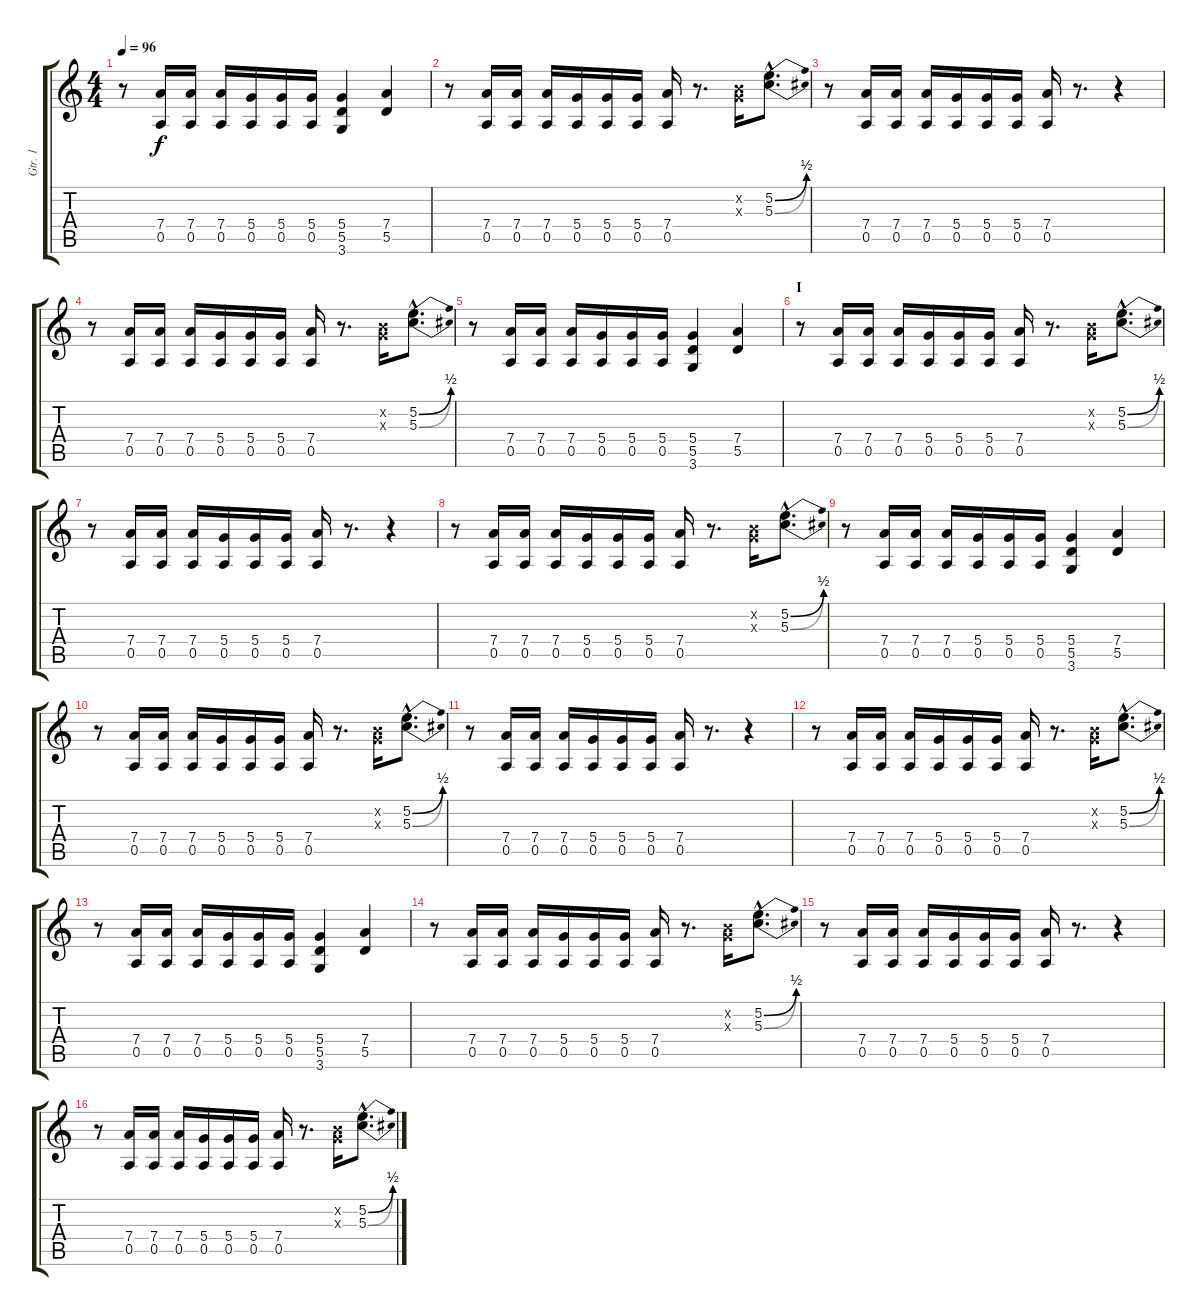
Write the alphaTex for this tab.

\track ("Gtr. 1" "Gtr. 1") {instrument distortionguitar}
\staff {score tabs}
\tuning (E4 B3 G3 D3 A2 E2) {hide}
\ts (4 4)
\tempo 96
\clef g2
\ks c
r.8{dy f} (7.4 0.5).16 (7.4 0.5).16 (7.4 0.5).16 (5.4 0.5).16 (5.4 0.5).16 (5.4 0.5).16 (5.4 5.5 3.6).4 (7.4 5.5).4 |
r.8 (7.4 0.5).16 (7.4 0.5).16 (7.4 0.5).16 (5.4 0.5).16 (5.4 0.5).16 (5.4 0.5).16 (7.4 0.5).16 r.8{d} (0.2{x} 0.3{x}).16 (5.2{be (bend 0 0 60 2) hac} 5.3{be (bend 0 0 60 2) hac}).8{d} |
r.8 (7.4 0.5).16 (7.4 0.5).16 (7.4 0.5).16 (5.4 0.5).16 (5.4 0.5).16 (5.4 0.5).16 (7.4 0.5).16 r.8{d} r.4 |
r.8 (7.4 0.5).16 (7.4 0.5).16 (7.4 0.5).16 (5.4 0.5).16 (5.4 0.5).16 (5.4 0.5).16 (7.4 0.5).16 r.8{d} (0.2{x} 0.3{x}).16 (5.2{be (bend 0 0 60 2) hac} 5.3{be (bend 0 0 60 2) hac}).8{d} |
r.8 (7.4 0.5).16 (7.4 0.5).16 (7.4 0.5).16 (5.4 0.5).16 (5.4 0.5).16 (5.4 0.5).16 (5.4 5.5 3.6).4 (7.4 5.5).4 |
\section ("" "I")
r.8 (7.4 0.5).16 (7.4 0.5).16 (7.4 0.5).16 (5.4 0.5).16 (5.4 0.5).16 (5.4 0.5).16 (7.4 0.5).16 r.8{d} (0.2{x} 0.3{x}).16 (5.2{be (bend 0 0 60 2) hac} 5.3{be (bend 0 0 60 2) hac}).8{d} |
r.8 (7.4 0.5).16 (7.4 0.5).16 (7.4 0.5).16 (5.4 0.5).16 (5.4 0.5).16 (5.4 0.5).16 (7.4 0.5).16 r.8{d} r.4 |
r.8 (7.4 0.5).16 (7.4 0.5).16 (7.4 0.5).16 (5.4 0.5).16 (5.4 0.5).16 (5.4 0.5).16 (7.4 0.5).16 r.8{d} (0.2{x} 0.3{x}).16 (5.2{be (bend 0 0 60 2) hac} 5.3{be (bend 0 0 60 2) hac}).8{d} |
r.8 (7.4 0.5).16 (7.4 0.5).16 (7.4 0.5).16 (5.4 0.5).16 (5.4 0.5).16 (5.4 0.5).16 (5.4 5.5 3.6).4 (7.4 5.5).4 |
r.8 (7.4 0.5).16 (7.4 0.5).16 (7.4 0.5).16 (5.4 0.5).16 (5.4 0.5).16 (5.4 0.5).16 (7.4 0.5).16 r.8{d} (0.2{x} 0.3{x}).16 (5.2{be (bend 0 0 60 2) hac} 5.3{be (bend 0 0 60 2) hac}).8{d} |
r.8 (7.4 0.5).16 (7.4 0.5).16 (7.4 0.5).16 (5.4 0.5).16 (5.4 0.5).16 (5.4 0.5).16 (7.4 0.5).16 r.8{d} r.4 |
r.8 (7.4 0.5).16 (7.4 0.5).16 (7.4 0.5).16 (5.4 0.5).16 (5.4 0.5).16 (5.4 0.5).16 (7.4 0.5).16 r.8{d} (0.2{x} 0.3{x}).16 (5.2{be (bend 0 0 60 2) hac} 5.3{be (bend 0 0 60 2) hac}).8{d} |
r.8 (7.4 0.5).16 (7.4 0.5).16 (7.4 0.5).16 (5.4 0.5).16 (5.4 0.5).16 (5.4 0.5).16 (5.4 5.5 3.6).4 (7.4 5.5).4 |
r.8 (7.4 0.5).16 (7.4 0.5).16 (7.4 0.5).16 (5.4 0.5).16 (5.4 0.5).16 (5.4 0.5).16 (7.4 0.5).16 r.8{d} (0.2{x} 0.3{x}).16 (5.2{be (bend 0 0 60 2) hac} 5.3{be (bend 0 0 60 2) hac}).8{d} |
r.8 (7.4 0.5).16 (7.4 0.5).16 (7.4 0.5).16 (5.4 0.5).16 (5.4 0.5).16 (5.4 0.5).16 (7.4 0.5).16 r.8{d} r.4 |
r.8 (7.4 0.5).16 (7.4 0.5).16 (7.4 0.5).16 (5.4 0.5).16 (5.4 0.5).16 (5.4 0.5).16 (7.4 0.5).16 r.8{d} (0.2{x} 0.3{x}).16 (5.2{be (bend 0 0 60 2) hac} 5.3{be (bend 0 0 60 2) hac}).8{d}
